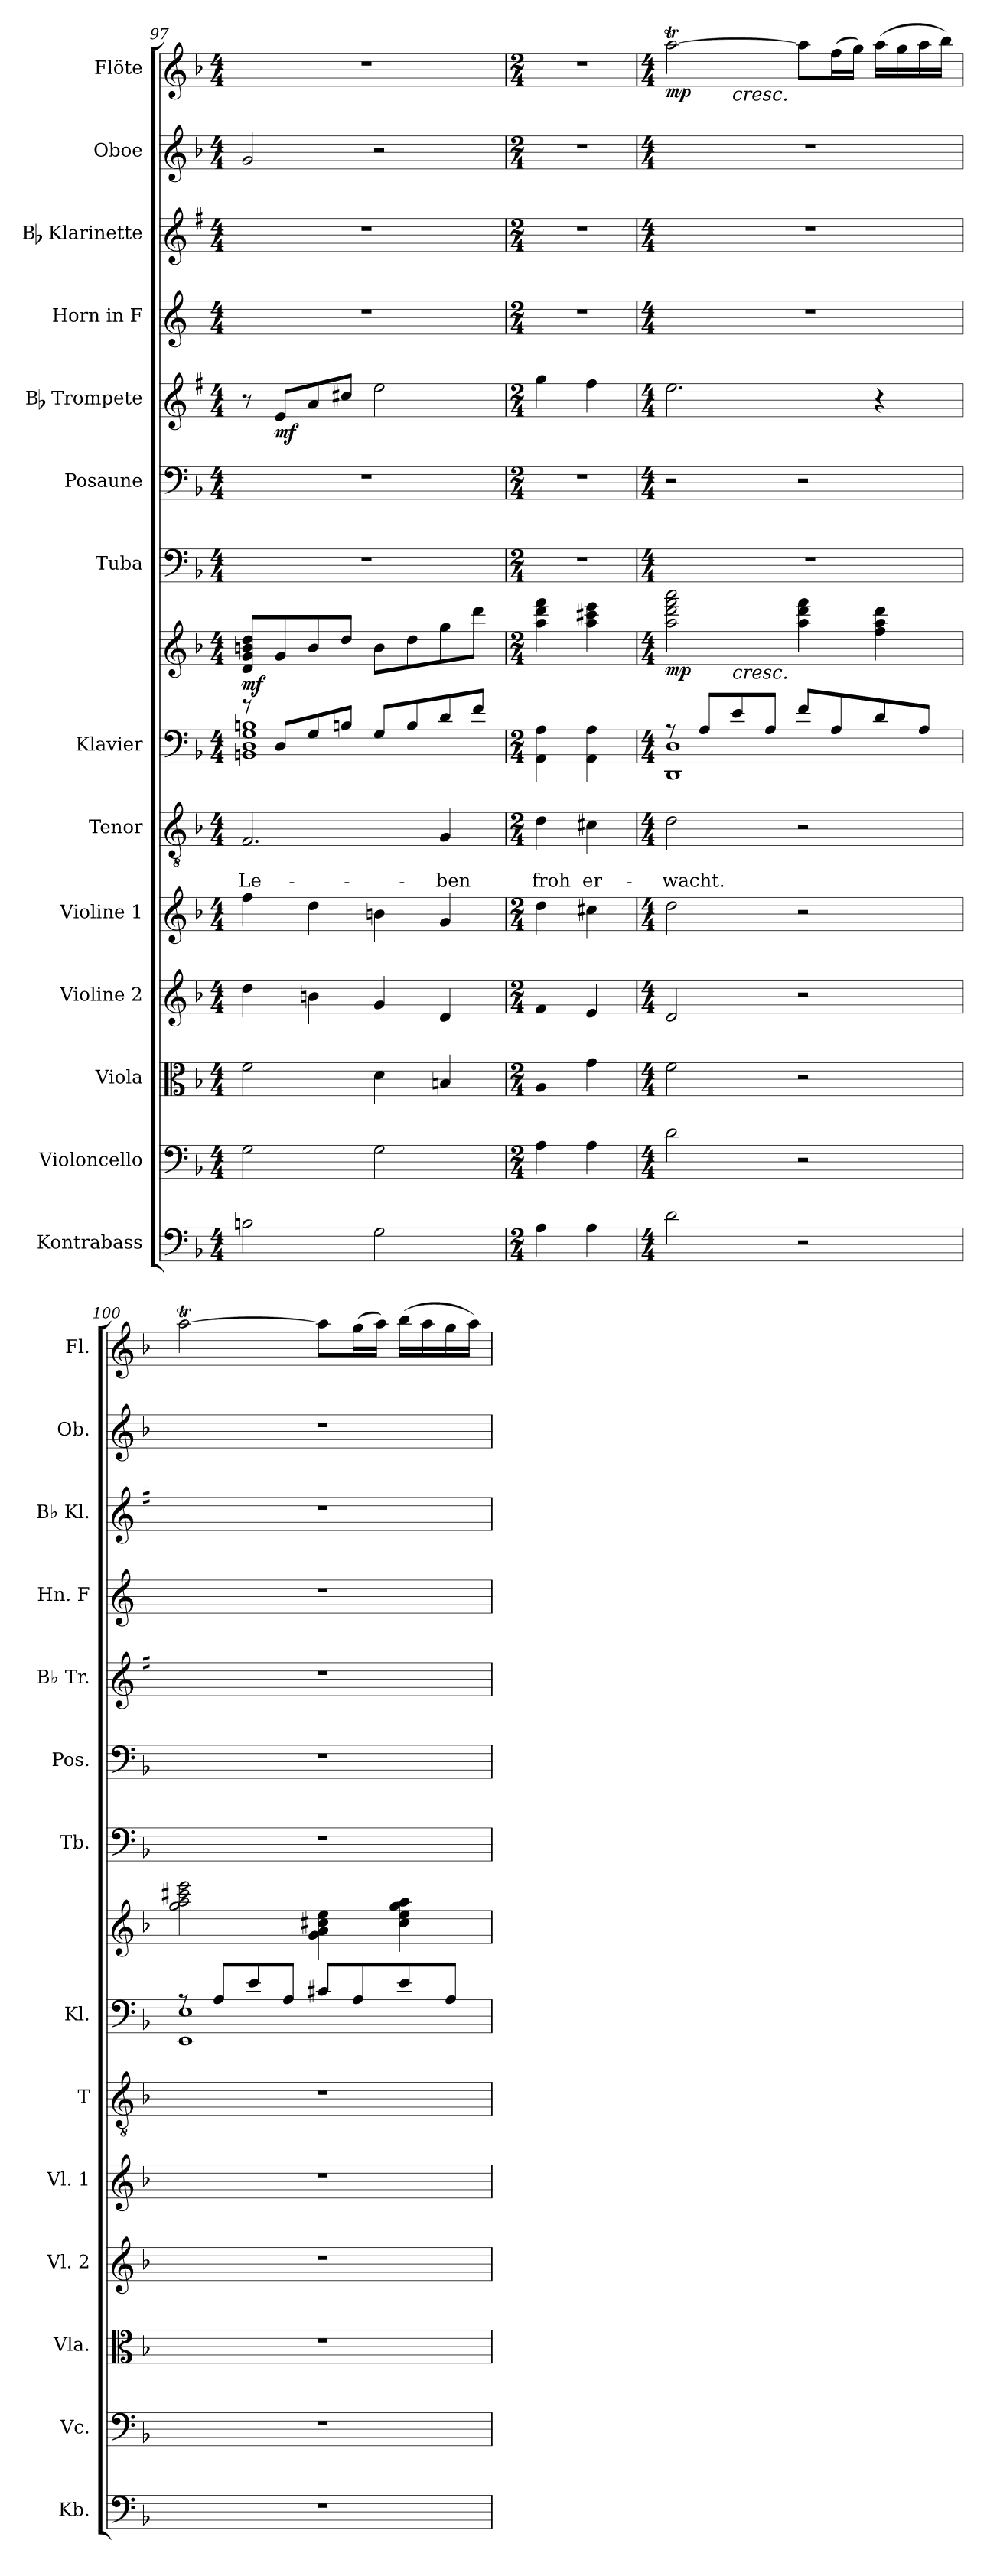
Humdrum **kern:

**kern	**kern	**kern	**kern	**kern	**kern	**text	**text	**kern	**kern	**dynam	**kern	**kern	**kern	**dynam	**kern	**kern	**kern	**kern	**dynam
*part14	*part13	*part12	*part11	*part10	*part9	*part9	*part9	*part8	*part8	*part8	*part7	*part6	*part5	*part5	*part4	*part3	*part2	*part1	*part1
*staff15	*staff14	*staff13	*staff12	*staff11	*staff10	*staff10	*staff10	*staff9	*staff8	*staff8/9	*staff7	*staff6	*staff5	*staff5	*staff4	*staff3	*staff2	*staff1	*staff1
*I"Kontrabass	*I"Violoncello	*I"Viola	*I"Violine 2	*I"Violine 1	*I"Tenor	*	*	*I"Klavier	*	*	*I"Tuba	*I"Posaune	*I"Bb Trompete	*	*I"Horn in F	*I"Bb Klarinette	*I"Oboe	*I"Flöte	*
*I'Kb.	*I'Vc.	*I'Vla.	*I'Vl. 2	*I'Vl. 1	*I'T	*	*	*I'Kl.	*	*	*I'Tb.	*I'Pos.	*I'Bb Tr.	*	*I'Hn. F	*I'Bb Kl.	*I'Ob.	*I'Fl.	*
*clefF4	*clefF4	*clefC3	*clefG2	*clefG2	*clefGv2	*	*	*clefF4	*clefG2	*	*clefF4	*clefF4	*clefG2	*	*clefG2	*clefG2	*clefG2	*clefG2	*
*ITrd7c12	*	*	*	*	*	*	*	*	*	*	*	*	*ITrd1c2	*	*ITrd4c7	*ITrd1c2	*	*	*
*k[b-]	*k[b-]	*k[b-]	*k[b-]	*k[b-]	*k[b-]	*	*	*k[b-]	*k[b-]	*	*k[b-]	*k[b-]	*k[b-]	*	*k[b-]	*k[b-]	*k[b-]	*k[b-]	*
*d:	*d:	*d:	*d:	*d:	*d:	*	*	*d:	*d:	*	*d:	*d:	*d:	*	*d:	*d:	*d:	*d:	*
*M4/4	*M4/4	*M4/4	*M4/4	*M4/4	*M4/4	*	*	*M4/4	*M4/4	*	*M4/4	*M4/4	*M4/4	*	*M4/4	*M4/4	*M4/4	*M4/4	*
=97	=97	=97	=97	=97	=97	=97	=97	=97	=97	=97	=97	=97	=97	=97	=97	=97	=97	=97	=97
!	!	!	!	!	!	!	!LO:LY:b	!	!	!LO:DY:b	!	!	!	!	!	!	!	!	!
*	*	*	*	*	*	*	*	*^	*	*	*	*	*	*	*	*	*	*	*
2BBn\	2G\	2f\	4dd\	4ff\	2.F/	.	Le-	8rg	1BBn 1D 1G 1Bn	8d/ 8g/ 8bn/ 8dd/L	mf	1r	1r	8r	.	1r	1r	2g/	1r	.
!	!	!	!	!	!	!	!	!	!	!	!	!	!	!	!LO:DY:b	!	!	!	!	!
.	.	.	.	.	.	.	.	8D/L	.	8g/	.	.	.	8d/L	mf	.	.	.	.	.
.	.	.	4bn\	4dd\	.	.	.	8G/	.	8b/	.	.	.	8g/	.	.	.	.	.	.
.	.	.	.	.	.	.	.	8Bn/J	.	8dd/J	.	.	.	8bn/J	.	.	.	.	.	.
2GG\	2G\	4d\	4g/	4bn\	.	.	.	8G/L	.	8b\L	.	.	.	2dd\	.	.	.	2r	.	.
.	.	.	.	.	.	.	.	8B/	.	8dd\	.	.	.	.	.	.	.	.	.	.
!	!	!	!	!	!	!	!LO:LY:b	!	!	!	!	!	!	!	!	!	!	!	!	!
.	.	4Bn/	4d/	4g/	4G/	.	-ben	8d/	.	8gg\	.	.	.	.	.	.	.	.	.	.
.	.	.	.	.	.	.	.	8f/J	.	8ddd\J	.	.	.	.	.	.	.	.	.	.
*	*	*	*	*	*	*	*	*v	*v	*	*	*	*	*	*	*	*	*	*	*
=98	=98	=98	=98	=98	=98	=98	=98	=98	=98	=98	=98	=98	=98	=98	=98	=98	=98	=98	=98
*M2/4	*M2/4	*M2/4	*M2/4	*M2/4	*M2/4	*	*	*M2/4	*M2/4	*	*M2/4	*M2/4	*M2/4	*	*M2/4	*M2/4	*M2/4	*M2/4	*
!	!	!	!	!	!	!	!LO:LY:b	!	!	!	!	!	!	!	!	!	!	!	!
4AA\	4A\	4A/	4f/	4dd\	4d\	.	froh	4AA\ 4A\	4aa\ 4ddd\ 4fff\	.	2r	2r	4ff\	.	2r	2r	2r	2r	.
!	!	!	!	!	!	!	!LO:LY:b	!	!	!	!	!	!	!	!	!	!	!	!
4AA\	4A\	4g\	4e/	4cc#X\	4c#X\	.	er-	4AA\ 4A\	4aa\ 4ccc#X\ 4eee\	.	.	.	4ee\	.	.	.	.	.	.
=99	=99	=99	=99	=99	=99	=99	=99	=99	=99	=99	=99	=99	=99	=99	=99	=99	=99	=99	=99
*M4/4	*M4/4	*M4/4	*M4/4	*M4/4	*M4/4	*	*	*M4/4	*M4/4	*	*M4/4	*M4/4	*M4/4	*	*M4/4	*M4/4	*M4/4	*M4/4	*
!	!	!	!	!	!	!	!LO:LY:b	!	!	!LO:DY:b	!	!	!	!	!	!	!	!	!LO:DY:b
*	*	*	*	*	*	*	*	*^	*^	*	*	*	*	*	*	*	*	*^	*
2D\	2d\	2f\	2d/	2dd\	2d\	.	-wacht.	8rA	1DD 1D	2aa\ 2ddd\ 2fff\ 2aaa\	4ryy	mp	1r	2r	2.dd\	.	1r	1r	1r	[2aat\	4ryy	mp
.	.	.	.	.	.	.	.	8A/L	.	.	.	.	.	.	.	.	.	.	.	.	.	.
!	!	!	!	!	!	!	!	!	!	!	!	!	!	!	!	!	!	!	!	!	!LO:TX:b:i:t=cresc.	!
!	!	!	!	!	!	!	!	!	!	!	!LO:TX:b:i:t=cresc.	!	!	!	!	!	!	!	!	!	!	!
.	.	.	.	.	.	.	.	8e/	.	.	2.ryy	.	.	.	.	.	.	.	.	.	2.ryy	.
.	.	.	.	.	.	.	.	8A/J	.	.	.	.	.	.	.	.	.	.	.	.	.	.
2r	2r	2r	2r	2r	2r	.	.	8f/L	.	4aa\ 4ddd\ 4fff\	.	.	.	2r	.	.	.	.	.	8aa\L]	.	.
.	.	.	.	.	.	.	.	8A/	.	.	.	.	.	.	.	.	.	.	.	(>16ff\L	.	.
.	.	.	.	.	.	.	.	.	.	.	.	.	.	.	.	.	.	.	.	16gg\JJ)	.	.
.	.	.	.	.	.	.	.	8d/	.	4ff\ 4aa\ 4ddd\	.	.	.	.	4r	.	.	.	.	(>16aa\LL	.	.
.	.	.	.	.	.	.	.	.	.	.	.	.	.	.	.	.	.	.	.	16gg\	.	.
.	.	.	.	.	.	.	.	8A/J	.	.	.	.	.	.	.	.	.	.	.	16aa\	.	.
.	.	.	.	.	.	.	.	.	.	.	.	.	.	.	.	.	.	.	.	16bb-\JJ)	.	.
*	*	*	*	*	*	*	*	*	*	*v	*v	*	*	*	*	*	*	*	*	*v	*v	*
!!LO:PB:g=z
=100	=100	=100	=100	=100	=100	=100	=100	=100	=100	=100	=100	=100	=100	=100	=100	=100	=100	=100	=100	=100
1r	1r	1r	1r	1r	1r	.	.	8rA	1EE 1E	2gg\ 2aa\ 2ccc#X\ 2eee\	.	1r	1r	1r	.	1r	1r	1r	[2aat\	.
.	.	.	.	.	.	.	.	8A/L	.	.	.	.	.	.	.	.	.	.	.	.
.	.	.	.	.	.	.	.	8e/	.	.	.	.	.	.	.	.	.	.	.	.
.	.	.	.	.	.	.	.	8A/J	.	.	.	.	.	.	.	.	.	.	.	.
.	.	.	.	.	.	.	.	8c#X/L	.	4g\ 4a\ 4cc#X\ 4ee\	.	.	.	.	.	.	.	.	8aa\L]	.
.	.	.	.	.	.	.	.	8A/	.	.	.	.	.	.	.	.	.	.	(>16gg\L	.
.	.	.	.	.	.	.	.	.	.	.	.	.	.	.	.	.	.	.	16aa\JJ)	.
.	.	.	.	.	.	.	.	8e/	.	4cc#\ 4ee\ 4gg\ 4aa\	.	.	.	.	.	.	.	.	(>16bb-\LL	.
.	.	.	.	.	.	.	.	.	.	.	.	.	.	.	.	.	.	.	16aa\	.
.	.	.	.	.	.	.	.	8A/J	.	.	.	.	.	.	.	.	.	.	16gg\	.
.	.	.	.	.	.	.	.	.	.	.	.	.	.	.	.	.	.	.	16aa\JJ)	.
*	*	*	*	*	*	*	*	*v	*v	*	*	*	*	*	*	*	*	*	*	*
=	=	=	=	=	=	=	=	=	=	=	=	=	=	=	=	=	=	=	=
*-	*-	*-	*-	*-	*-	*-	*-	*-	*-	*-	*-	*-	*-	*-	*-	*-	*-	*-	*-
